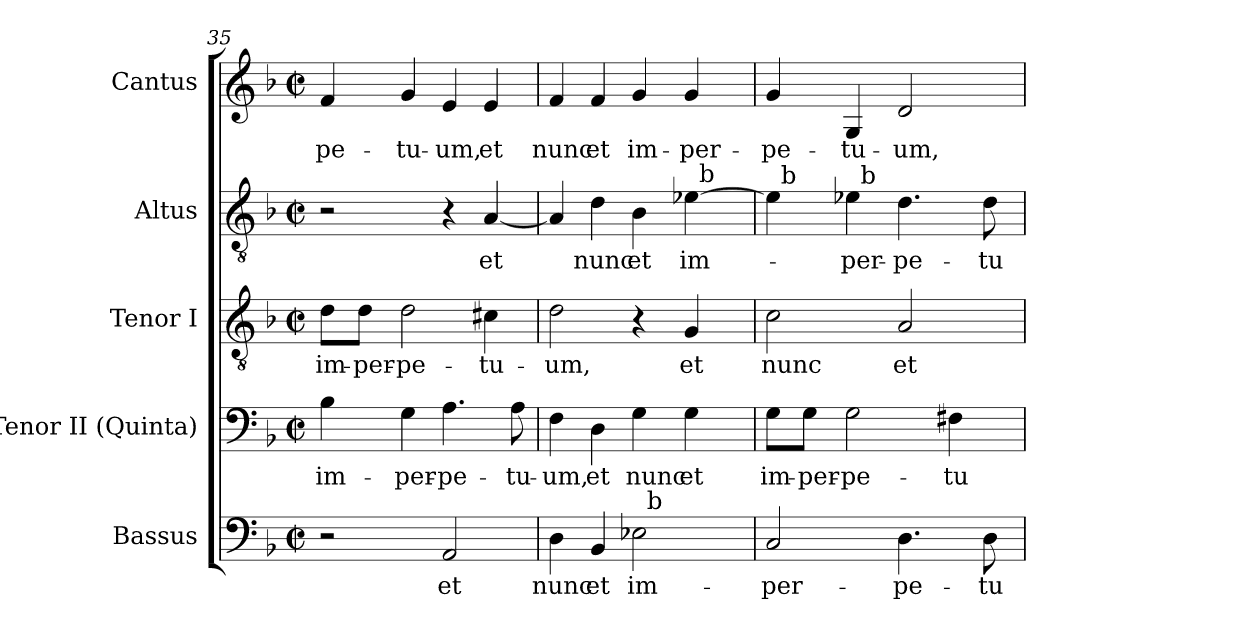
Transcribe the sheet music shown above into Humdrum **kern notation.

**kern	**text	**kern	**text	**kern	**text	**kern	**text	**kern	**text
*part5	*part5	*part4	*part4	*part3	*part3	*part2	*part2	*part1	*part1
*staff5	*staff5	*staff4	*staff4	*staff3	*staff3	*staff2	*staff2	*staff1	*staff1
*I"Bassus	*	*I"Tenor II (Quinta)	*	*I"Tenor I	*	*I"Altus	*	*I"Cantus	*
*I'B.	*	*	*	*I'T.	*	*I'T.	*	*I'A.	*
!!LO:PB:g=z
*clefF4	*	*clefF4	*	*clefGv2	*	*clefGv2	*	*clefG2	*
*	*	*	*	*ITrd7c12	*	*ITrd7c12	*	*	*
*k[b-]	*	*k[b-]	*	*k[b-]	*	*k[b-]	*	*k[b-]	*
*F:	*	*F:	*	*F:	*	*F:	*	*F:	*
*M2/2	*	*M2/2	*	*M2/2	*	*M2/2	*	*M2/2	*
*met(c|)	*	*met(c|)	*	*met(c|)	*	*met(c|)	*	*met(c|)	*
=35	=35	=35	=35	=35	=35	=35	=35	=35	=35
!	!	!	!LO:LY:b:color=#000000	!	!	!	!	!	!
!	!	!	!	!	!LO:LY:b:color=#000000	!	!	!	!
!	!	!	!	!	!	!	!	!	!LO:LY:b:color=#000000
2r	.	4B-i\	im-	8Di\L	im-	2r	.	4fi/	-pe-
!	!	!	!	!	!LO:LY:b:color=#000000	!	!	!	!
.	.	.	.	8Di\J	-per-	.	.	.	.
!	!	!	!LO:LY:b:color=#000000	!	!	!	!	!	!
!	!	!	!	!	!LO:LY:b:color=#000000	!	!	!	!
!	!	!	!	!	!	!	!	!	!LO:LY:b:color=#000000
.	.	4Gi\	-per-	2Di\	-pe-	.	.	4gi/	-tu-
!	!LO:LY:b:color=#000000	!	!	!	!	!	!	!	!
!	!	!	!LO:LY:b:color=#000000	!	!	!	!	!	!
!	!	!	!	!	!	!	!	!	!LO:LY:b:color=#000000
2AAi/	et	4.Ai\	-pe-	.	.	4r	.	4ei/	-um,
!	!	!	!	!	!LO:LY:b:color=#000000	!	!	!	!
!	!	!	!	!	!	!	!LO:LY:b:color=#000000	!	!
!	!	!	!	!	!	!	!	!	!LO:LY:b:color=#000000
.	.	.	.	4C#Xi\	-tu-	[<4AAi/	et	4ei/	et
!	!	!	!LO:LY:b:color=#000000	!	!	!	!	!	!
.	.	8Ai\	-tu-	.	.	.	.	.	.
=36	=36	=36	=36	=36	=36	=36	=36	=36	=36
!	!LO:LY:b:color=#000000	!	!	!	!	!	!	!	!
!	!	!	!LO:LY:b:color=#000000	!	!	!	!	!	!
!	!	!	!	!	!LO:LY:b:color=#000000	!	!	!	!
!	!	!	!	!	!	!	!	!	!LO:LY:b:color=#000000
*^	*	*	*	*	*	*^	*	*	*
4Di\	2ryy	nunc	4Fi\	-um,	2Di\	-um,	4AAi/]	2ryy	.	4fi/	nunc
!	!	!LO:LY:b:color=#000000	!	!	!	!	!	!	!	!	!
!	!	!	!	!LO:LY:b:color=#000000	!	!	!	!	!	!	!
!	!	!	!	!	!	!	!	!	!LO:LY:b:color=#000000	!	!
!	!	!	!	!	!	!	!	!	!	!	!LO:LY:b:color=#000000
4BB-i/	.	et	4Di\	et	.	.	4Di\	.	nunc	4fi/	et
!	!	!LO:LY:b:color=#000000	!	!	!	!	!	!	!	!	!
!	!	!	!	!LO:LY:b:color=#000000	!	!	!	!	!	!	!
!	!	!	!	!	!	!	!	!	!LO:LY:b:color=#000000	!	!
!	!	!	!	!	!	!	!	!	!	!	!LO:LY:b:color=#000000
2E-i\	32ryy	im-	4Gi\	nunc	4r	.	4BB-i\	4ryy	et	4gi/	im-
.	256ryy	.	.	.	.	.	.	.	.	.	.
!	!LO:TX:a:t=b	!	!	!	!	!	!	!	!	!	!
.	4ryy	.	.	.	.	.	.	.	.	.	.
!	!	!	!	!LO:LY:b:color=#000000	!	!	!	!	!	!	!
!	!	!	!	!	!	!LO:LY:b:color=#000000	!	!	!	!	!
!	!	!	!	!	!	!	!	!	!LO:LY:b:color=#000000	!	!
!	!	!	!	!	!	!	!	!	!	!	!LO:LY:b:color=#000000
.	.	.	4Gi\	et	4GGi/	et	[>4E-i\	32ryy	im-	4gi/	-per-
.	.	.	.	.	.	.	.	256ryy	.	.	.
!	!	!	!	!	!	!	!	!LO:TX:a:t=b	!	!	!
.	8ryy	.	.	.	.	.	.	8ryy	.	.	.
.	16ryy	.	.	.	.	.	.	16ryy	.	.	.
.	64..ryy	.	.	.	.	.	.	64..ryy	.	.	.
*v	*v	*	*	*	*	*	*v	*v	*	*	*
=37	=37	=37	=37	=37	=37	=37	=37	=37	=37
*^	*	*	*	*	*	*^	*	*	*
!	!	!LO:LY:b:color=#000000	!	!	!	!	!	!	!	!	!
*v	*v	*	*	*	*	*	*v	*v	*	*	*
*^	*	*	*	*	*	*^	*	*	*
!	!	!	!	!LO:LY:b:color=#000000	!	!	!	!	!	!	!
*v	*v	*	*	*	*	*	*v	*v	*	*	*
*^	*	*	*	*	*	*^	*	*	*
!	!	!	!	!	!	!LO:LY:b:color=#000000	!	!	!	!	!
*v	*v	*	*	*	*	*	*v	*v	*	*	*
*^	*	*	*	*	*	*^	*	*	*
!	!	!	!	!	!	!	!	!	!	!	!LO:LY:b:color=#000000
*v	*v	*	*	*	*	*	*	*^	*	*	*
2Ci/	-per-	8Gi\L	im-	2Ci\	nunc	4E-i\]	32ryy	4ryy	.	4gi/	-pe-
.	.	.	.	.	.	.	256ryy	.	.	.	.
!	!	!	!	!	!	!	!LO:TX:a:t=b	!	!	!	!
.	.	.	.	.	.	.	2ryy	.	.	.	.
!	!	!	!LO:LY:b:color=#000000	!	!	!	!	!	!	!	!
.	.	8Gi\J	-per-	.	.	.	.	.	.	.	.
!	!	!	!LO:LY:b:color=#000000	!	!	!	!	!	!	!	!
!	!	!	!	!	!	!	!	!	!LO:LY:b:color=#000000	!	!
!	!	!	!	!	!	!	!	!	!	!	!LO:LY:b:color=#000000
.	.	2Gi\	-pe-	.	.	4E-i\	.	32ryy	-per-	4Gi/	-tu-
.	.	.	.	.	.	.	.	256ryy	.	.	.
!	!	!	!	!	!	!	!	!LO:TX:a:t=b	!	!	!
.	.	.	.	.	.	.	.	2ryy	.	.	.
!	!LO:LY:b:color=#000000	!	!	!	!	!	!	!	!	!	!
!	!	!	!	!	!LO:LY:b:color=#000000	!	!	!	!	!	!
!	!	!	!	!	!	!	!	!	!LO:LY:b:color=#000000	!	!
!	!	!	!	!	!	!	!	!	!	!	!LO:LY:b:color=#000000
4.Di\	-pe-	.	.	2AAi/	et	4.Di\	.	.	-pe-	2di/	-um,
.	.	.	.	.	.	.	4ryy	.	.	.	.
!	!	!	!LO:LY:b:color=#000000	!	!	!	!	!	!	!	!
.	.	4F#Xi\	-tu-	.	.	.	.	.	.	.	.
.	.	.	.	.	.	.	8ryy	8ryy	.	.	.
!	!LO:LY:b:color=#000000	!	!	!	!	!	!	!	!	!	!
!	!	!	!	!	!	!	!	!	!LO:LY:b:color=#000000	!	!
8Di\	-tu-	.	.	.	.	8Di\	.	.	-tu-	.	.
.	.	.	.	.	.	.	16ryy	16ryy	.	.	.
.	.	.	.	.	.	.	64..ryy	64..ryy	.	.	.
*	*	*	*	*	*	*v	*v	*v	*	*	*
=	=	=	=	=	=	=	=	=	=
*-	*-	*-	*-	*-	*-	*-	*-	*-	*-
